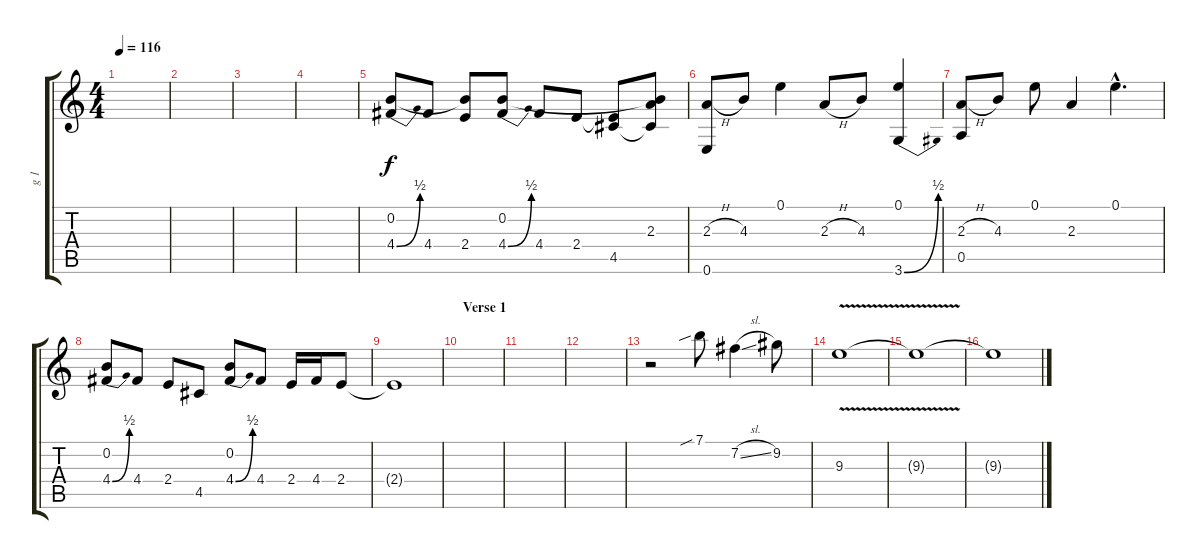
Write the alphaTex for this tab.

\track ("g 1" "g 1") {instrument overdrivenguitar}
\staff {score tabs}
\tuning (E4 B3 G3 D3 A2 E2) {hide}
\ts (4 4)
\tempo 116
\clef g2
\ks c
|
|
|
|
(0.2 4.4{be (bend 0 0 60 2)}).8 4.4.8 (0.2{t} 2.4).8 (0.2 4.4{be (bend 0 0 60 2)}).8 4.4.8 2.4.8 (2.4{t} 4.5).8 (0.2{t} 2.3 4.5{t}).8 |
(2.3{h} 0.6).8 4.3.8 0.1.4 2.3{h}.8 4.3.8 (0.1 3.6{be (bend 0 0 60 2)}).4 |
(2.3{h} 0.5).8 4.3.8 0.1.8 2.3.4 0.1{hac}.4{d} |
(0.2 4.4{be (bend 0 0 60 2)}).8 4.4.8 2.4.8 4.5.8 (0.2 4.4{be (bend 0 0 60 2)}).8 4.4.8 2.4.16 4.4.16 2.4.8 |
2.4{t}.1 |
\section ("" "Verse 1")
|
|
|
r.2 7.1{sib}.8 7.2{sl}.4 9.2.8 |
9.3{v}.1 |
9.3{t}.1 |
9.3{t}.1
